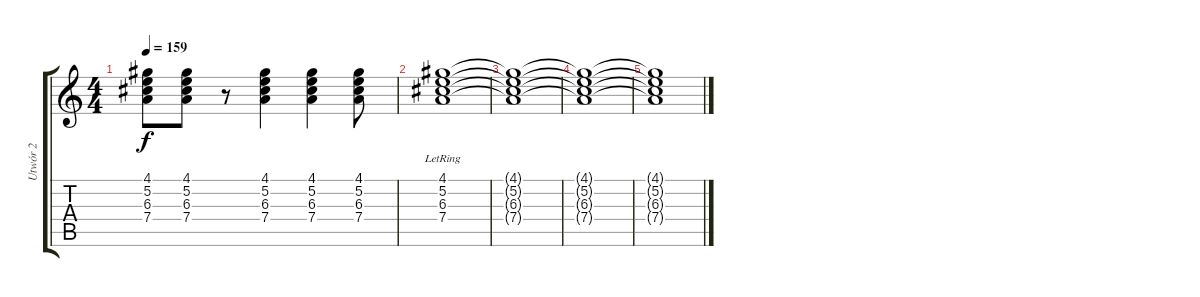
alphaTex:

\track ("Utwór 2" "Utwór 2") {instrument electricguitarclean}
\staff {score tabs}
\tuning (E4 B3 G3 D3 A2 E2) {hide}
\ts (4 4)
\tempo 159
\clef g2
\ks c
(4.1 5.2 6.3 7.4).8{dy f} (4.1 5.2 6.3 7.4).8 r.8 (4.1 5.2 6.3 7.4).4 (4.1 5.2 6.3 7.4).4 (4.1 5.2 6.3 7.4).8 |
(4.1{lr} 5.2{lr} 6.3{lr} 7.4{lr}).1 |
(4.1{t} 5.2{t} 6.3{t} 7.4{t}).1 |
(4.1{t} 5.2{t} 6.3{t} 7.4{t}).1 |
(4.1{t} 5.2{t} 6.3{t} 7.4{t}).1
